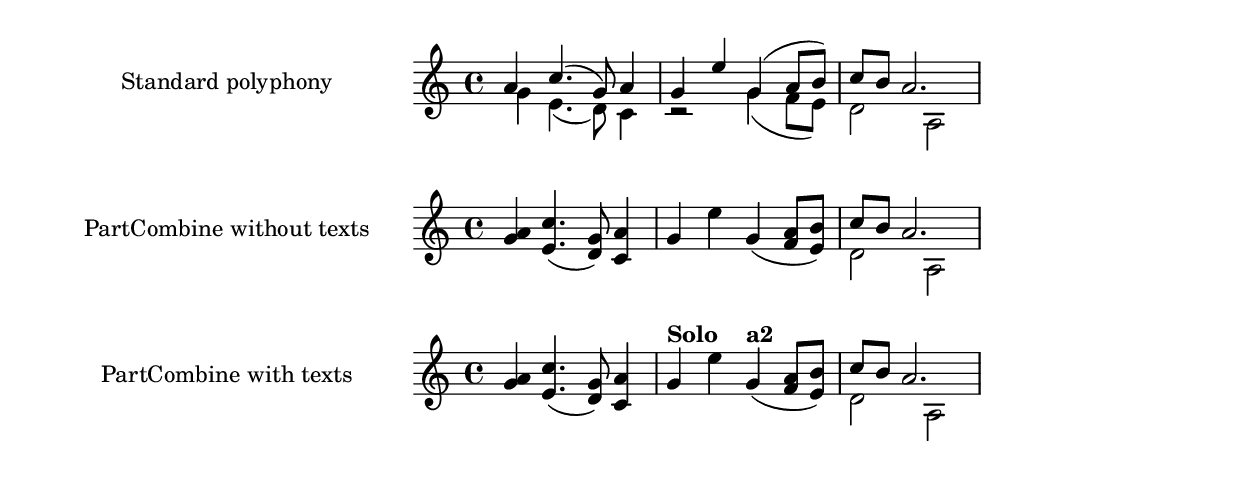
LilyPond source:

%%  Do not edit this file; it is auto-generated from LSR!
\version "2.10.12"

\header { texidoc = "
The part combiner tool ( \\partcombine command ) allows you to combine
different parts on a same Staff. You can choose whether you want or
don't want to add texts such as \"solo\" or \"a2\", by defining the
printPartCombineTexts property.

For vocal scores (hymns), there is no need to add \"solo\"/\"a2\"
texts, so they should be switched off. However, you'd better not use it
if there are any solos, as they won't be indicated. In such cases, you
may simply want to use standard LilyPond polyphony.

This snippet presents the three ways two parts can be printed on a same
staff : standard polyphony, \\partcombine whitout texts, and
\\partcombine with texts.


" }

musicUp = { 	 \time 4/4
			\relative c'' {
				a4 c4.(g8) a4 |
				g4 e' g,( a8 b) | 
				c b a2.
			}
}

musicDown = {
			\relative c'' {
				g4 e4.(d8) c4 |
				r2 g'4( f8 e) |
				d2 a
			}
}
\score{
	\new Staff {
		\set Staff.instrumentName = "Standard polyphony  "
		<< \musicUp  \\ \musicDown >>
	}
	\layout{ 
	indent = 6.0\cm 
	}
}

\score{
	\context Staff {
			\set Staff.instrumentName = "PartCombine without texts  "
			\partcombine \musicUp \musicDown
	}
	\layout{
		indent = 6.0\cm
		\context {
			\Voice
			printPartCombineTexts = ##f
		}
	}
}

\score{
	\context Staff {
			\set Staff.instrumentName = "PartCombine with texts  "
			\partcombine \musicUp \musicDown
	}
	\layout{
		indent = 6.0\cm
		\context {
			\Voice
			printPartCombineTexts = ##t
		}
	}
}

